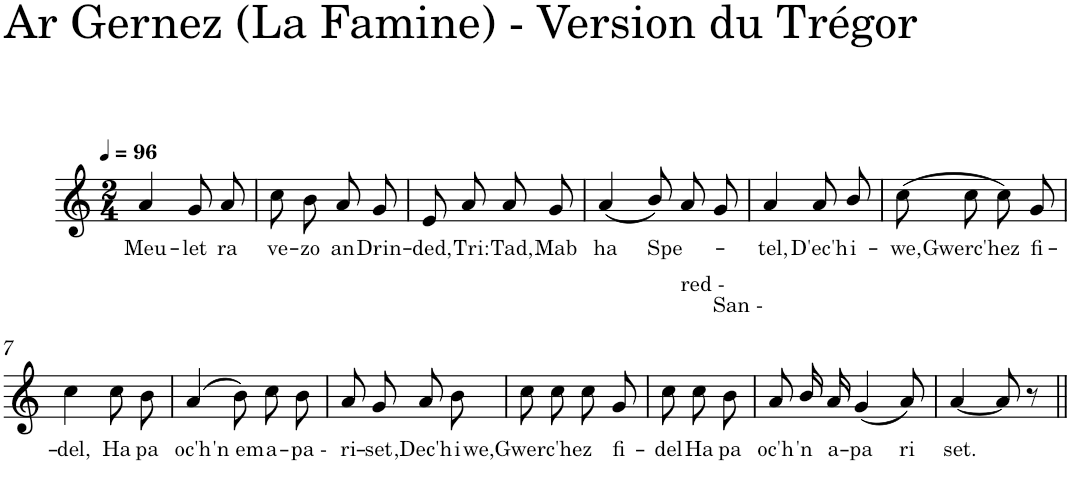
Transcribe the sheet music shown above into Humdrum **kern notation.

**kern	**text
*part1	*part1
*staff1	*staff1
*I"Piano	*
*I'Pia.	*
*clefG2	*
*k[]	*
*M2/4	*
*MM96	*
=1	=1
!	!LO:LY:b
4a/	Meu-
!	!LO:LY:b
8g/L	-let
!	!LO:LY:b
8a/J	ra
=2	=2
!	!LO:LY:b
8cc\L	ve-
!	!LO:LY:b
8b\J	-zo
!	!LO:LY:b
8a/L	an
!	!LO:LY:b
8g/J	Drin-
=3	=3
!	!LO:LY:b
8e/L	-ded,
!	!LO:LY:b
8a/J	Tri:
!	!LO:LY:b
8a/L	Tad,
!	!LO:LY:b
8g/J	Mab
=4	=4
!	!LO:LY:b
(<4a/	ha
!	!LO:LY:b
8b/)	Spe-
!LO:TX:b:t=red -	!
8a/	.
!LO:TX:b:t=San -	!
8g/	.
=5	=5
!	!LO:LY:b
4a/	tel,
!	!LO:LY:b
8a/L	D'ec'h
!	!LO:LY:b
8b/J	i-
=6	=6
!	!LO:LY:b
(>8cc\L	-we,
!	!LO:LY:b
8cc\J	Gwerc'hez
8cc/L)	.
!	!LO:LY:b
8g/J	fi-
!!LO:LB:g=z
=7	=7
!	!LO:LY:b
4cc\	-del,
!	!LO:LY:b
8cc\L	Ha
!	!LO:LY:b
8b\J	pa
=8	=8
!	!LO:LY:b
(>4a/	oc'h
!	!LO:LY:b
8b\)	'n em
!	!LO:LY:b
8cc\	a-
!	!LO:LY:b
8b\	pa -
=9	=9
!	!LO:LY:b
8a/	ri-
!	!LO:LY:b
8g/	set
!	!LO:LY:b
8a/	,Dec'h
!	!LO:LY:b
8b\	i
!	!LO:LY:b
8cc\	we,Gwerc'hez
8cc\	.
8cc\	.
!	!LO:LY:b
8g/	fi-
=10	=10
!	!LO:LY:b
8cc\L	del
!	!LO:LY:b
8cc\J	Ha
!	!LO:LY:b
8b\	pa
=11	=11
!	!LO:LY:b
8a/	oc'h
!	!LO:LY:b
16b/	'n
!	!LO:LY:b
16a/	a-
!	!LO:LY:b
(<4g/	-pa
!	!LO:LY:b
8a/)	ri
=12	=12
!	!LO:LY:b
[4a/	set.
8a/]	.
8r	.
=||	=||
*-	*-
